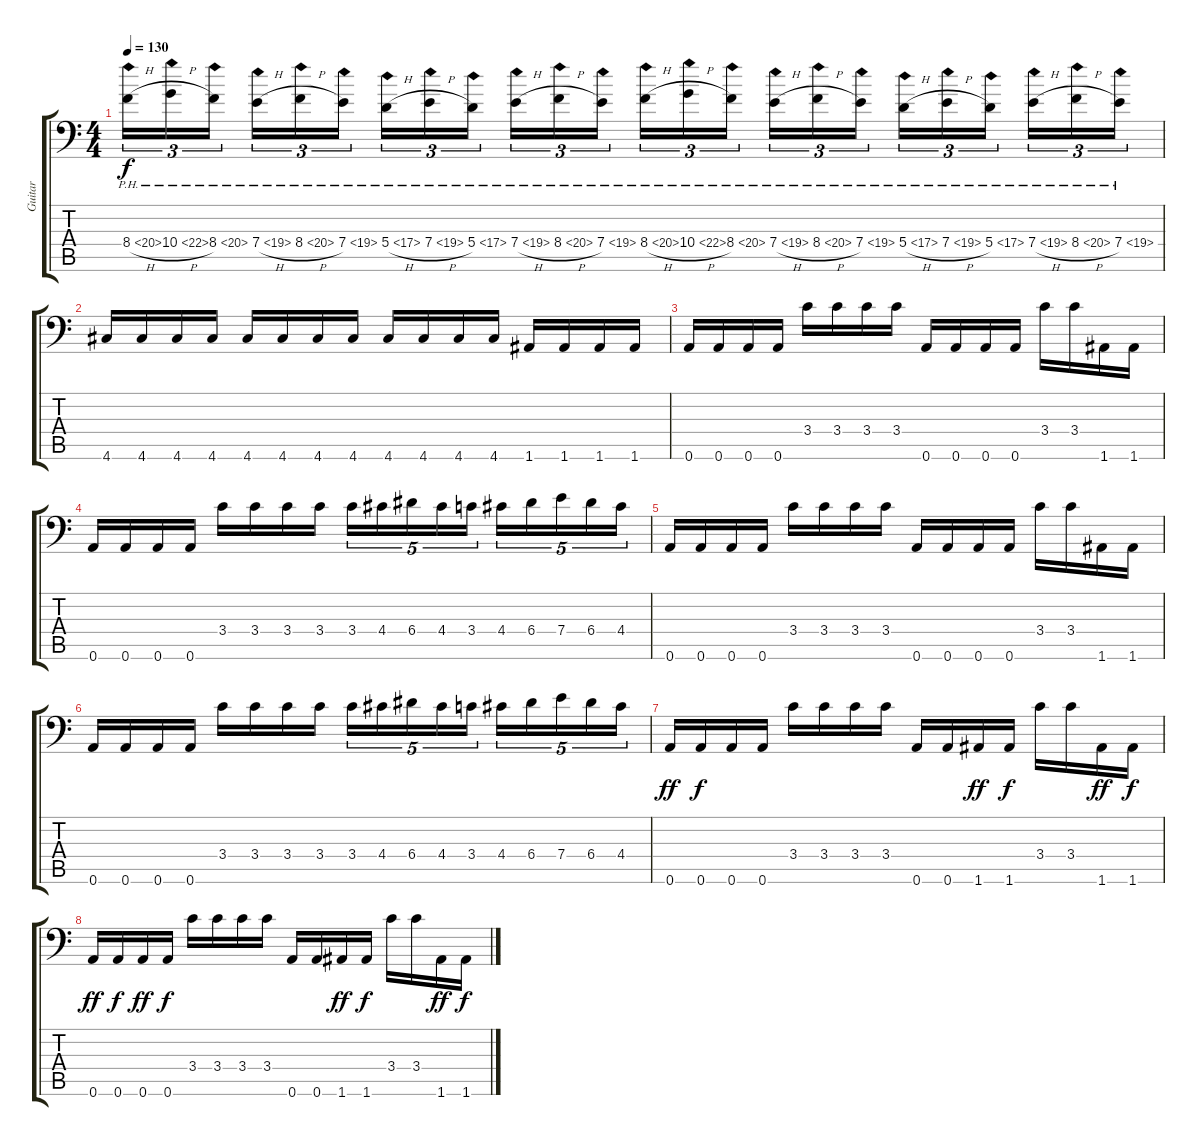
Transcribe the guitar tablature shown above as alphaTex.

\track ("Guitar" "Guitar") {instrument distortionguitar}
\staff {score tabs}
\tuning (B3 Gb3 D3 A2 E2 A1) {hide}
\ts (4 4)
\tempo 130
\clef f4
\ks c
8.4{ph 12 h}.16{tu (3 2) dy f} 10.4{ph 12 h}.16{tu (3 2)} 8.4{ph 12}.16{tu (3 2) beam splitsecondary} 7.4{ph 12 h}.16{tu (3 2)} 8.4{ph 12 h}.16{tu (3 2)} 7.4{ph 12}.16{tu (3 2)} 5.4{ph 12 h}.16{tu (3 2)} 7.4{ph 12 h}.16{tu (3 2)} 5.4{ph 12}.16{tu (3 2) beam splitsecondary} 7.4{ph 12 h}.16{tu (3 2)} 8.4{ph 12 h}.16{tu (3 2)} 7.4{ph 12}.16{tu (3 2)} 8.4{ph 12 h}.16{tu (3 2)} 10.4{ph 12 h}.16{tu (3 2)} 8.4{ph 12}.16{tu (3 2) beam splitsecondary} 7.4{ph 12 h}.16{tu (3 2)} 8.4{ph 12 h}.16{tu (3 2)} 7.4{ph 12}.16{tu (3 2)} 5.4{ph 12 h}.16{tu (3 2)} 7.4{ph 12 h}.16{tu (3 2)} 5.4{ph 12}.16{tu (3 2) beam splitsecondary} 7.4{ph 12 h}.16{tu (3 2)} 8.4{ph 12 h}.16{tu (3 2)} 7.4{ph 12}.16{tu (3 2)} |
4.6.16 4.6.16 4.6.16 4.6.16 4.6.16 4.6.16 4.6.16 4.6.16 4.6.16 4.6.16 4.6.16 4.6.16 1.6.16 1.6.16 1.6.16 1.6.16 |
0.6.16 0.6.16 0.6.16 0.6.16 3.4.16 3.4.16 3.4.16 3.4.16 0.6.16 0.6.16 0.6.16 0.6.16 3.4.16 3.4.16 1.6.16 1.6.16 |
0.6.16 0.6.16 0.6.16 0.6.16 3.4.16 3.4.16 3.4.16 3.4.16 3.4.16{tu (5 4)} 4.4.16{tu (5 4)} 6.4.16{tu (5 4)} 4.4.16{tu (5 4)} 3.4.16{tu (5 4)} 4.4.16{tu (5 4)} 6.4.16{tu (5 4)} 7.4.16{tu (5 4)} 6.4.16{tu (5 4)} 4.4.16{tu (5 4)} |
0.6.16 0.6.16 0.6.16 0.6.16 3.4.16 3.4.16 3.4.16 3.4.16 0.6.16 0.6.16 0.6.16 0.6.16 3.4.16 3.4.16 1.6.16 1.6.16 |
0.6.16 0.6.16 0.6.16 0.6.16 3.4.16 3.4.16 3.4.16 3.4.16 3.4.16{tu (5 4)} 4.4.16{tu (5 4)} 6.4.16{tu (5 4)} 4.4.16{tu (5 4)} 3.4.16{tu (5 4)} 4.4.16{tu (5 4)} 6.4.16{tu (5 4)} 7.4.16{tu (5 4)} 6.4.16{tu (5 4)} 4.4.16{tu (5 4)} |
0.6.16{dy ff} 0.6.16{dy f} 0.6.16 0.6.16 3.4.16 3.4.16 3.4.16 3.4.16 0.6.16 0.6.16 1.6.16{dy ff} 1.6.16{dy f} 3.4.16 3.4.16 1.6.16{dy ff} 1.6.16{dy f} |
0.6.16{dy ff} 0.6.16{dy f} 0.6.16{dy ff} 0.6.16{dy f} 3.4.16 3.4.16 3.4.16 3.4.16 0.6.16 0.6.16 1.6.16{dy ff} 1.6.16{dy f} 3.4.16 3.4.16 1.6.16{dy ff} 1.6.16{dy f}
